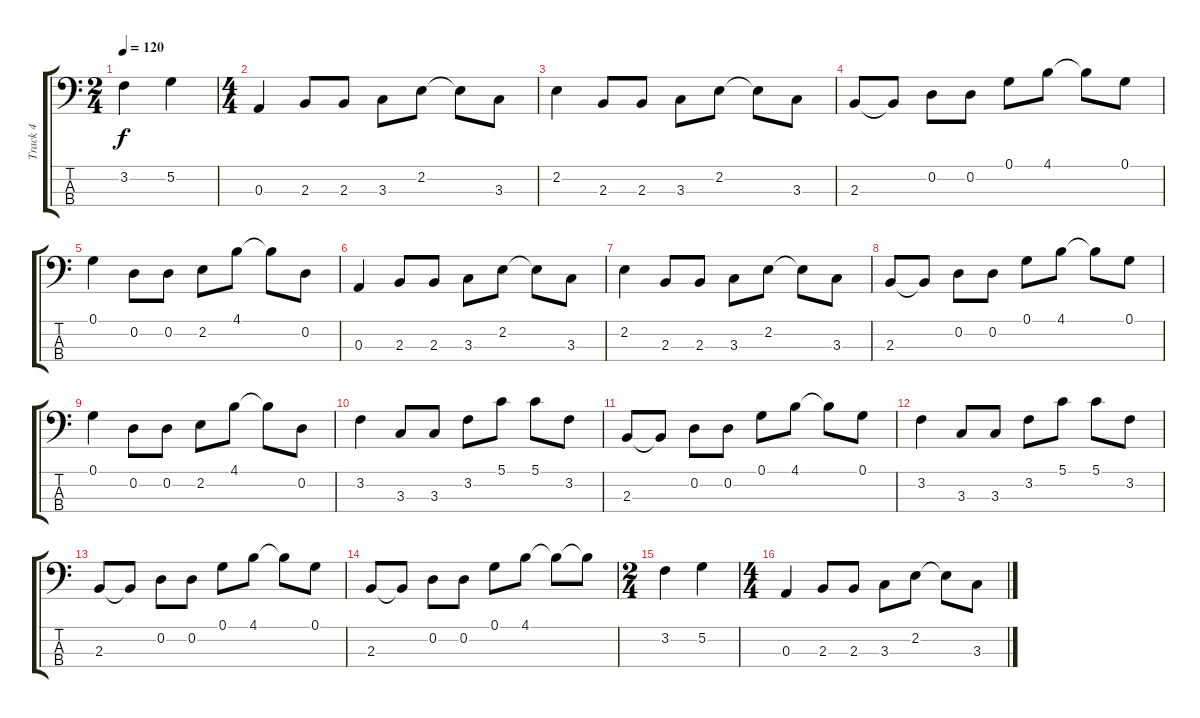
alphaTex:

\track ("Track 4" "Track 4") {instrument electricbassfinger}
\staff {score tabs}
\tuning (G2 D2 A1 E1) {hide}
\ts (2 4)
\tempo 120
\clef f4
\ks c
3.2.4{dy f} 5.2.4 |
\ts (4 4)
0.3.4 2.3.8 2.3.8 3.3.8 2.2.8 2.2{t}.8 3.3.8 |
2.2.4 2.3.8 2.3.8 3.3.8 2.2.8 2.2{t}.8 3.3.8 |
2.3.8 2.3{t}.8 0.2.8 0.2.8 0.1.8 4.1.8 4.1{t}.8 0.1.8 |
0.1.4 0.2.8 0.2.8 2.2.8 4.1.8 4.1{t}.8 0.2.8 |
0.3.4 2.3.8 2.3.8 3.3.8 2.2.8 2.2{t}.8 3.3.8 |
2.2.4 2.3.8 2.3.8 3.3.8 2.2.8 2.2{t}.8 3.3.8 |
2.3.8 2.3{t}.8 0.2.8 0.2.8 0.1.8 4.1.8 4.1{t}.8 0.1.8 |
0.1.4 0.2.8 0.2.8 2.2.8 4.1.8 4.1{t}.8 0.2.8 |
3.2.4 3.3.8 3.3.8 3.2.8 5.1.8 5.1.8 3.2.8 |
2.3.8 2.3{t}.8 0.2.8 0.2.8 0.1.8 4.1.8 4.1{t}.8 0.1.8 |
3.2.4 3.3.8 3.3.8 3.2.8 5.1.8 5.1.8 3.2.8 |
2.3.8 2.3{t}.8 0.2.8 0.2.8 0.1.8 4.1.8 4.1{t}.8 0.1.8 |
2.3.8 2.3{t}.8 0.2.8 0.2.8 0.1.8 4.1.8 4.1{t}.8 4.1{t}.8 |
\ts (2 4)
3.2.4 5.2.4 |
\ts (4 4)
0.3.4 2.3.8 2.3.8 3.3.8 2.2.8 2.2{t}.8 3.3.8
